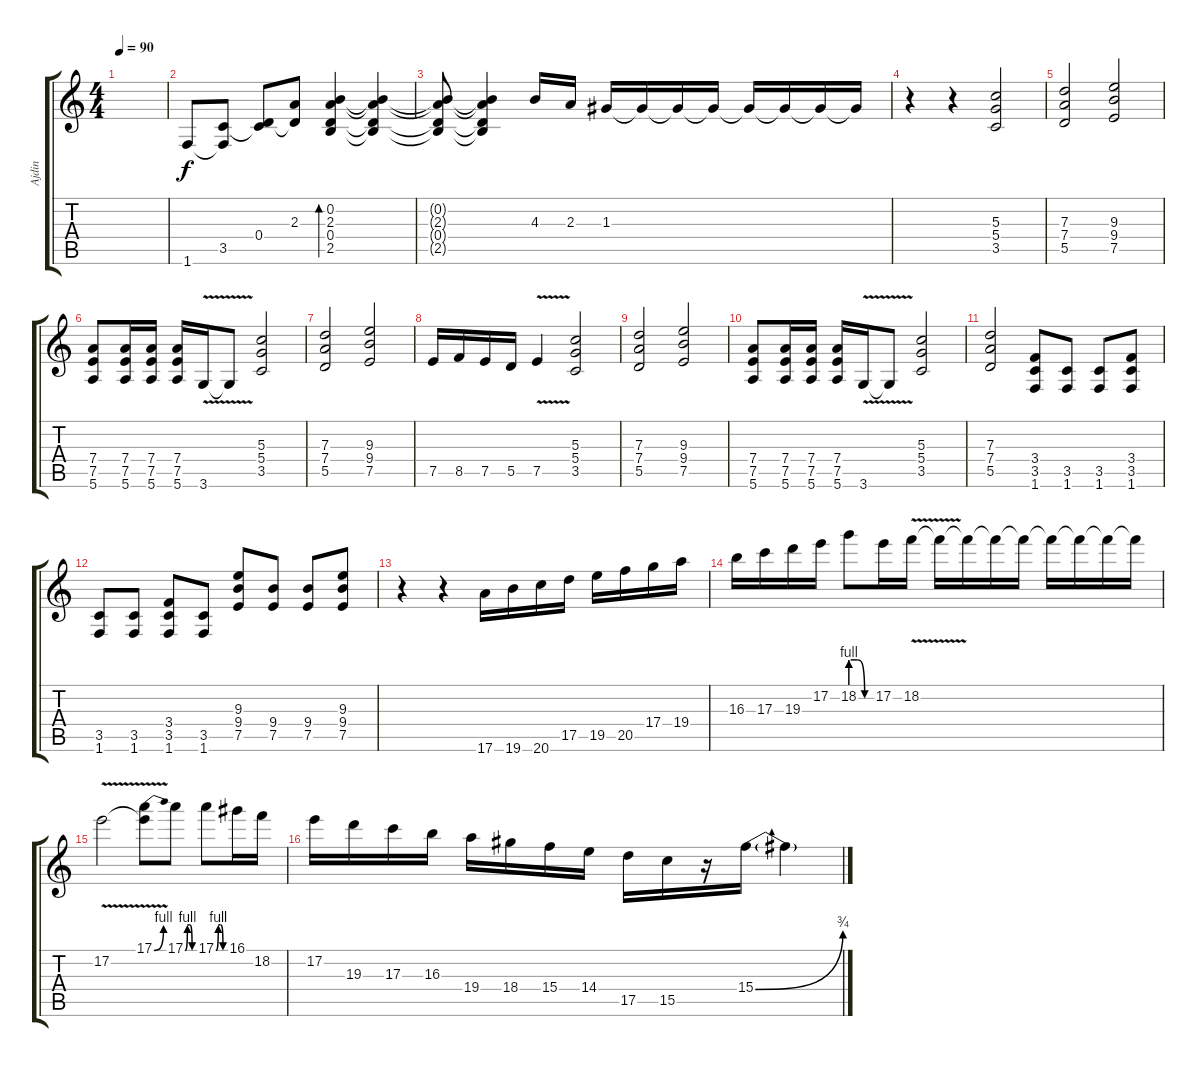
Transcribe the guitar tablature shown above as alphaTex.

\track ("Ajdin" "Ajdin") {instrument overdrivenguitar}
\staff {score tabs}
\tuning (E4 B3 G3 D3 A2 E2) {hide}
\ts (4 4)
\tempo 90
\clef g2
\ks c
|
1.6.8{instrument acousticguitarnylon} (3.5 1.6{t}).8 (0.4 3.5{t}).8 (2.3 0.4{t}).8 (0.2 2.3 0.4 2.5).4{bd 480} (0.2{t} 2.3{t} 0.4{t} 2.5{t}).4 |
(0.2{t} 2.3{t} 0.4{t} 2.5{t}).8 (0.2{t} 2.3{t} 0.4{t} 2.5{t}).4 4.3.16 2.3.16 1.3.16 1.3{t}.16 1.3{t}.16 1.3{t}.16 1.3{t}.16 1.3{t}.16 1.3{t}.16 1.3{t}.16 |
r.4{volume 13 instrument distortionguitar} r.4 (5.3 5.4 3.5).2 |
(7.3 7.4 5.5).2 (9.3 9.4 7.5).2 |
(7.4 7.5 5.6).8 (7.4 7.5 5.6).16 (7.4 7.5 5.6).16 (7.4 7.5 5.6).16 3.6{v}.16 3.6{t}.8 (5.3 5.4 3.5).2 |
(7.3 7.4 5.5).2 (9.3 9.4 7.5).2 |
7.5.16 8.5.16 7.5.16 5.5.16 7.5{v}.4 (5.3 5.4 3.5).2 |
(7.3 7.4 5.5).2 (9.3 9.4 7.5).2 |
(7.4 7.5 5.6).8 (7.4 7.5 5.6).16 (7.4 7.5 5.6).16 (7.4 7.5 5.6).16 3.6{v}.16 3.6{t}.8 (5.3 5.4 3.5).2 |
(7.3 7.4 5.5).2 (3.4 3.5 1.6).8 (3.5 1.6).8 (3.5 1.6).8 (3.4 3.5 1.6).8 |
(3.5 1.6).8 (3.5 1.6).8 (3.4 3.5 1.6).8 (3.5 1.6).8 (9.3 9.4 7.5).8 (9.4 7.5).8 (9.4 7.5).8 (9.3 9.4 7.5).8 |
r.4 r.4 17.6.16{volume 15} 19.6.16 20.6.16 17.5.16 19.5.16 20.5.16 17.4.16 19.4.16 |
16.3.16 17.3.16 19.3.16 17.2.16 18.2{be (custom 0 4 20 4 40 0 60 0)}.8 17.2.16 18.2{v}.16 18.2{t}.16 18.2{t}.16 18.2{t}.16 18.2{t}.16 18.2{t}.16 18.2{t}.16 18.2{t}.16 18.2{t}.16 |
17.2{v}.2 (17.1{be (bend 0 0 60 4)} 17.2{t}).8 17.1{be (custom 0 0 15 4 30 4 45 0 60 0)}.8 17.1{be (custom 0 0 15 4 30 4 45 0 60 0)}.8 16.1.16 18.2.16 |
17.2.16 19.3.16 17.3.16 16.3.16 19.4.16 18.4.16 15.4.16 14.4.16 17.5.16 15.5.16 r.16 15.4{be (bend 0 0 60 3)}.16 15.4{t}.4
